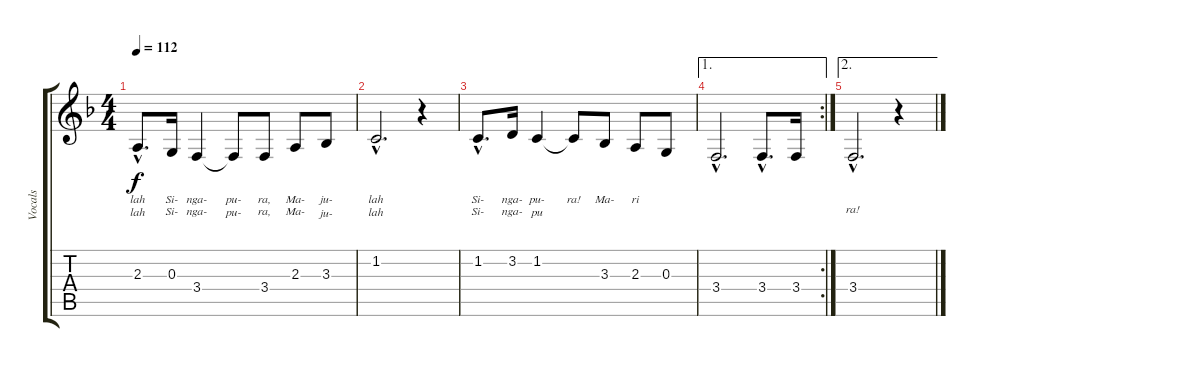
\track ("Vocals" "Vocals") {instrument lead2sawtooth}
\staff {score tabs}
\tuning (E4 B3 G3 D3 A2 E2) {hide}
\ts (4 4)
\tempo 112
\clef g2
\ks f
2.3{hac}.8{d lyrics (0 "lah") lyrics (1 "lah") lyrics (2 "") lyrics (3 "") lyrics (4 "") dy f} 0.3.16{lyrics (0 "Si-") lyrics (1 "Si-") lyrics (2 "") lyrics (3 "") lyrics (4 "")} 3.4.4{lyrics (0 "nga-") lyrics (1 "nga-") lyrics (2 "") lyrics (3 "") lyrics (4 "")} 3.4{t}.8{lyrics (0 "pu-") lyrics (1 "pu-") lyrics (2 "") lyrics (3 "") lyrics (4 "")} 3.4.8{lyrics (0 "ra,") lyrics (1 "ra,") lyrics (2 "") lyrics (3 "") lyrics (4 "")} 2.3.8{lyrics (0 "Ma-") lyrics (1 "Ma-") lyrics (2 "") lyrics (3 "") lyrics (4 "")} 3.3.8{lyrics (0 "ju-") lyrics (1 "ju-") lyrics (2 "") lyrics (3 "") lyrics (4 "")} |
1.2{hac}.2{d lyrics (0 "lah") lyrics (1 "lah") lyrics (2 "") lyrics (3 "") lyrics (4 "")} r.4 |
1.2{hac}.8{d lyrics (0 "Si-") lyrics (1 "Si-") lyrics (2 "") lyrics (3 "") lyrics (4 "")} 3.2.16{lyrics (0 "nga-") lyrics (1 "nga-") lyrics (2 "") lyrics (3 "") lyrics (4 "")} 1.2.4{lyrics (0 "pu-") lyrics (1 "pu") lyrics (2 "") lyrics (3 "") lyrics (4 "")} 1.2{t}.8{lyrics (0 "ra!") lyrics (1 "") lyrics (2 "") lyrics (3 "") lyrics (4 "")} 3.3.8{lyrics (0 "Ma-") lyrics (1 "") lyrics (2 "") lyrics (3 "") lyrics (4 "")} 2.3.8{lyrics (0 "ri") lyrics (1 "") lyrics (2 "") lyrics (3 "") lyrics (4 "")} 0.3.8 |
\ae 1
\rc 2
3.4{hac}.2{d} 3.4{hac}.8{d} 3.4.16 |
\ae 2
3.4{hac}.2{d lyrics (0 "") lyrics (1 "") lyrics (2 "ra!") lyrics (3 "") lyrics (4 "")} r.4
